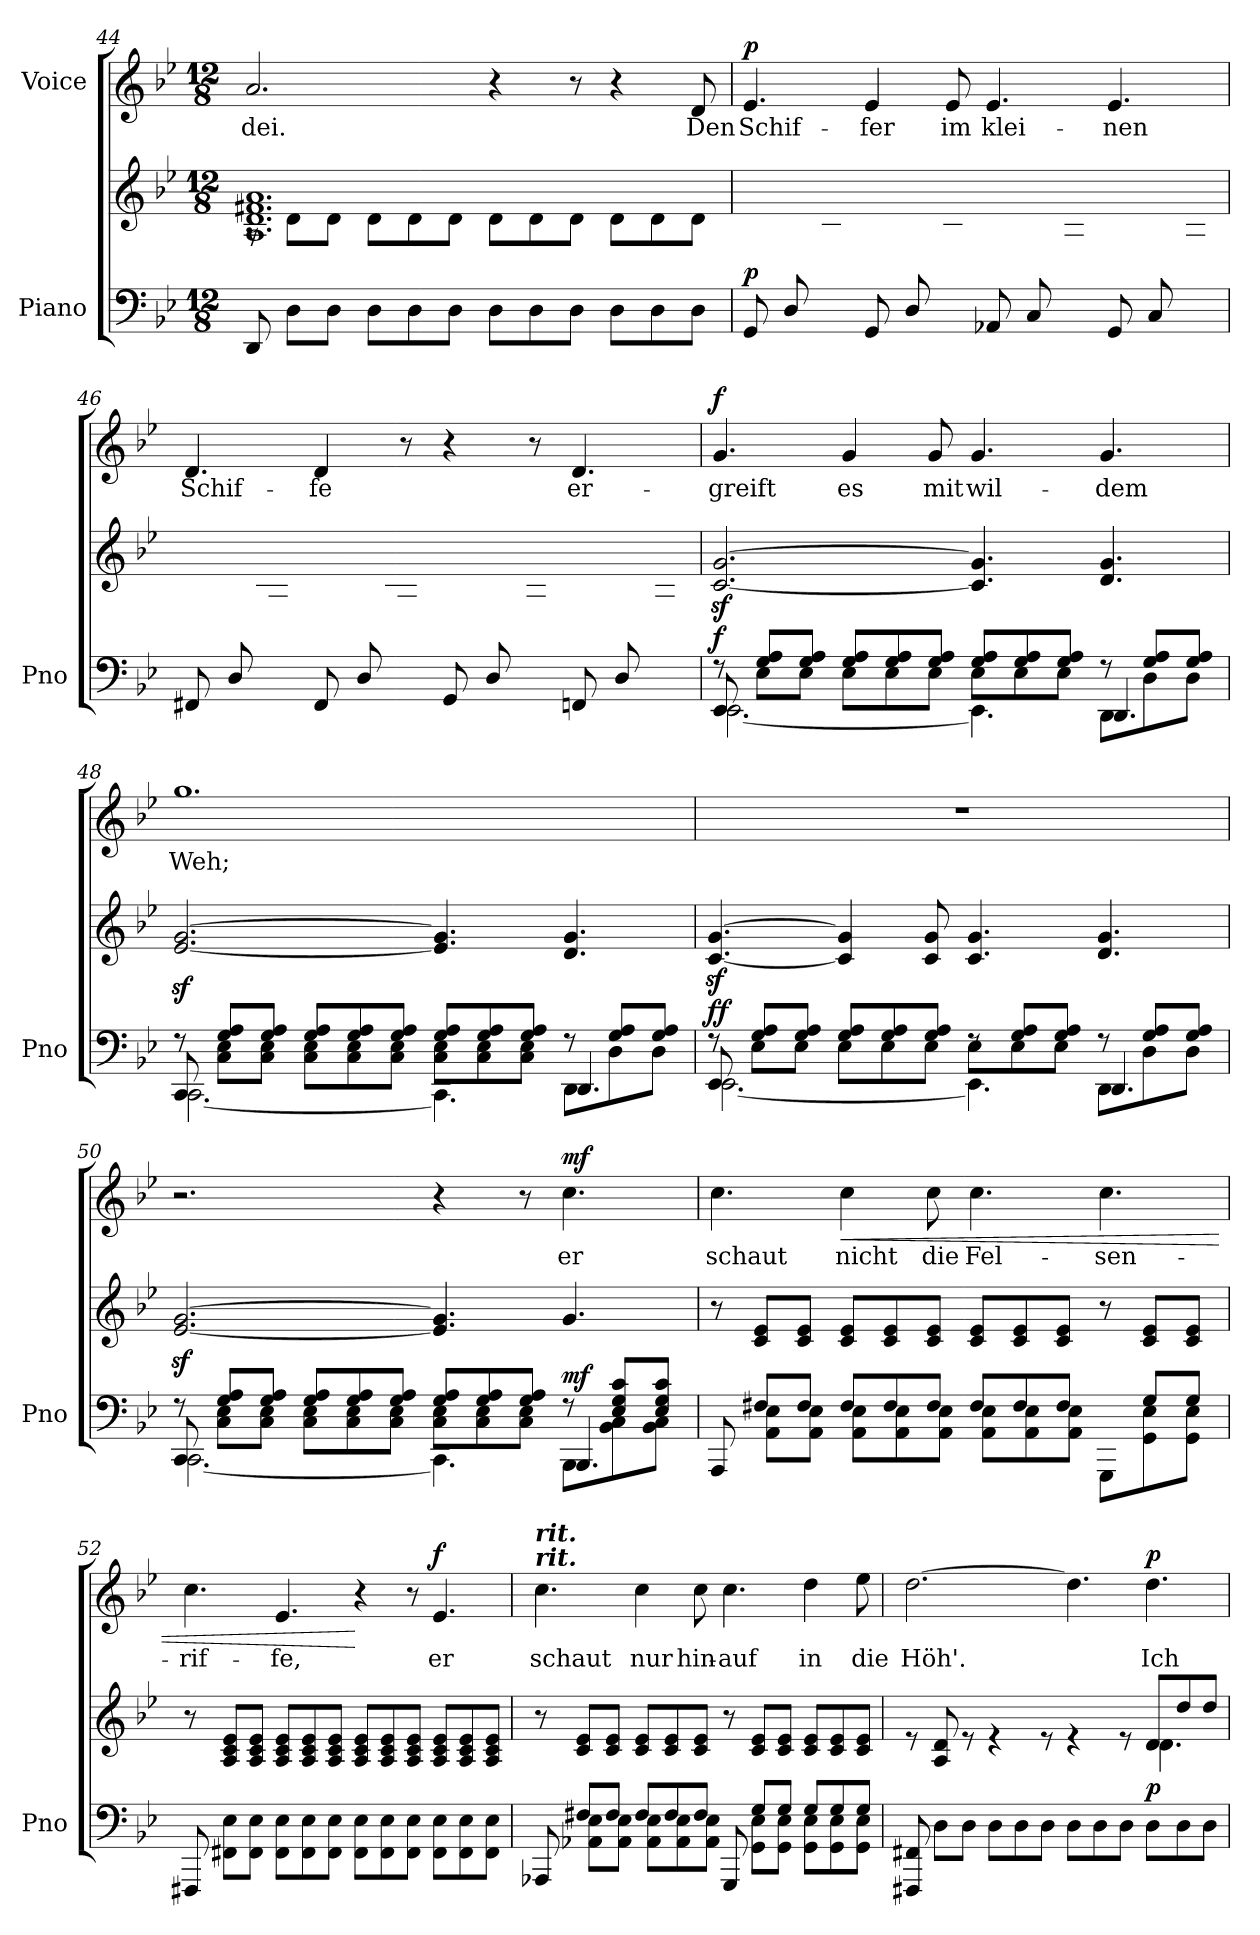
**kern	**kern	**dynam	**kern	**text	**dynam
*part2	*part2	*part2	*part1	*part1	*part1
*staff3	*staff2	*staff2/3	*staff1	*staff1	*staff1
*I"Piano	*	*	*I"Voice	*	*
*I'Pno	*	*	*	*	*
*clefF4	*clefG2	*	*clefG2	*	*
*k[b-e-]	*k[b-e-]	*	*k[b-e-]	*	*
*M12/8	*M12/8	*	*M12/8	*	*
=44	=44	=44	=44	=44	=44
*	*^	*	*	*	*
!	!	!	!	!	!LO:LY:b	!
8DD/	1.A 1.d 1.f#X 1.a	8rA	.	2.a/	-dei.	.
8D\L	.	8d\L	.	.	.	.
8D\J	.	8d\J	.	.	.	.
8D\L	.	8d\L	.	.	.	.
8D\	.	8d\	.	.	.	.
8D\J	.	8d\J	.	.	.	.
8D\L	.	8d\L	.	4r	.	.
8D\	.	8d\	.	.	.	.
8D\J	.	8d\J	.	8r	.	.
8D\L	.	8d\L	.	4r	.	.
8D\	.	8d\	.	.	.	.
!	!	!	!	!	!LO:LY:b	!
8D\J	.	8d\J	.	8d/	Den	.
!!LO:LB:g=z
=45	=45	=45	=45	=45	=45	=45
!	!	!	!LO:DY:a=2	!	!LO:LY:b	!LO:DY:a
(>(>8GG/L	1.ryy	4ryy	p	4.e-/	Schif-	p
8D/	.	.	.	.	.	.
8ryy	.	8B-\ 8d\ 8e-\J))	.	.	.	.
!	!	!	!	!	!LO:LY:b	!
(>(>8GG/L	.	4ryy	.	4e-/	-fer	.
8D/	.	.	.	.	.	.
!	!	!	!	!	!LO:LY:b	!
8ryy	.	8B-\ 8d\ 8e-\J))	.	8e-/	im	.
!	!	!	!	!	!LO:LY:b	!
(>(>8AA-X/L	.	4ryy	.	4.e-/	klei-	.
8C/	.	.	.	.	.	.
8ryy	.	8A-X\ 8c\ 8e-\J))	.	.	.	.
!	!	!	!	!	!LO:LY:b	!
(>(>8GG/L	.	4ryy	.	4.e-/	-nen	.
8C/	.	.	.	.	.	.
8ryy	.	8A-\ 8c\ 8e-\J))	.	.	.	.
=46	=46	=46	=46	=46	=46	=46
!	!	!	!	!	!LO:LY:b	!
(>(>8FF#X/L	1.ryy	4ryy	.	4.d/	Schif-	.
8D/	.	.	.	.	.	.
8ryy	.	8An\ 8c\ 8d\J))	.	.	.	.
!	!	!	!	!	!LO:LY:b	!
(>(>8FF#/L	.	4ryy	.	4d/	-fe	.
8D/	.	.	.	.	.	.
8ryy	.	8A\ 8c\ 8d\J))	.	8r	.	.
(>(>8GG/L	.	4ryy	.	4r	.	.
8D/	.	.	.	.	.	.
8ryy	.	8G\ 8B-\ 8d\J))	.	8r	.	.
!	!	!	!	!	!LO:LY:b	!
(>(>8FFn/L	.	4ryy	.	4.d/	er-	.
8D/	.	.	.	.	.	.
8ryy	.	8G\ 8B-\ 8d\J))	.	.	.	.
=47	=47	=47	=47	=47	=47	=47
*^	*	*	*	*	*	*
*	*^	*	*	*	*	*	*
*	*	*^	*	*	*	*	*	*
!	!	!	!	!	!	!LO:DY:a=2	!	!LO:LY:b	!LO:DY:a
*	*	*	*	*v	*v	*	*	*	*
8rF	8EE-/	2.rGGyy	[2.EE-\	[2.c/z> [2.g/z>	f	4.g/	-greift	f
8G/ 8A/L	8E-\L	.	.	.	.	.	.	.
8G/ 8A/J	8E-\J	.	.	.	.	.	.	.
!	!	!	!	!	!	!	!LO:LY:b	!
8G/ 8A/L	8E-\L	.	.	.	.	4g/	es	.
8G/ 8A/	8E-\	.	.	.	.	.	.	.
!	!	!	!	!	!	!	!LO:LY:b	!
8G/ 8A/J	8E-\J	.	.	.	.	8g/	mit	.
!	!	!	!	!	!	!	!LO:LY:b	!
8G/ 8A/L	8E-\L	4.ryy	4.EE-\]	4.c/] 4.g/]	.	4.g/	wil-	.
8G/ 8A/	8E-\	.	.	.	.	.	.	.
8G/ 8A/J	8E-\J	.	.	.	.	.	.	.
!	!LO:N:head=solid	!	!	!	!	!	!LO:LY:b	!
8rF	8DD\L	4.DD/	4.ryy	4.d/ 4.g/	.	4.g/	-dem	.
8G/ 8A/L	8D\	.	.	.	.	.	.	.
8G/ 8A/J	8D\J	.	.	.	.	.	.	.
!!LO:PB:g=z
=48	=48	=48	=48	=48	=48	=48	=48	=48
!	!	!	!	!	!	!	!LO:LY:b	!
8rF	8CC/	2.rGGyy	[2.CC\	[2.e-/z> [2.g/z>	.	1.gg	Weh;	.
8G/ 8A/L	8C\ 8E-\L	.	.	.	.	.	.	.
8G/ 8A/J	8C\ 8E-\J	.	.	.	.	.	.	.
8G/ 8A/L	8C\ 8E-\L	.	.	.	.	.	.	.
8G/ 8A/	8C\ 8E-\	.	.	.	.	.	.	.
8G/ 8A/J	8C\ 8E-\J	.	.	.	.	.	.	.
8G/ 8A/L	8C\ 8E-\L	4.ryy	4.CC\]	4.e-/] 4.g/]	.	.	.	.
8G/ 8A/	8C\ 8E-\	.	.	.	.	.	.	.
8G/ 8A/J	8C\ 8E-\J	.	.	.	.	.	.	.
!	!LO:N:head=solid	!	!	!	!	!	!	!
8rF	8DD\L	4.DD/	4.ryy	4.d/ 4.g/	.	.	.	.
8G/ 8A/L	8D\	.	.	.	.	.	.	.
8G/ 8A/J	8D\J	.	.	.	.	.	.	.
=49	=49	=49	=49	=49	=49	=49	=49	=49
!	!	!	!	!	!LO:DY:a=2	!	!	!
8rF	8EE-/	2.rGGyy	[2.EE-\	[4.c/z> [4.g/z>	ff	1.r	.	.
8G/ 8A/L	8E-\L	.	.	.	.	.	.	.
8G/ 8A/J	8E-\J	.	.	.	.	.	.	.
8G/ 8A/L	8E-\L	.	.	4c/] 4g/]	.	.	.	.
8G/ 8A/	8E-\	.	.	.	.	.	.	.
8G/ 8A/J	8E-\J	.	.	8c/ 8g/	.	.	.	.
8rF	8E-\L	4.ryy	4.EE-\]	4.c/ 4.g/	.	.	.	.
8G/ 8A/L	8E-\	.	.	.	.	.	.	.
8G/ 8A/J	8E-\J	.	.	.	.	.	.	.
!	!LO:N:head=solid	!	!	!	!	!	!	!
8rF	8DD\L	4.DD/	4.ryy	4.d/ 4.g/	.	.	.	.
8G/ 8A/L	8D\	.	.	.	.	.	.	.
8G/ 8A/J	8D\J	.	.	.	.	.	.	.
!!LO:LB:g=z
=50	=50	=50	=50	=50	=50	=50	=50	=50
8rF	8CC/	2.rGGyy	[2.CC\	[2.e-/z> [2.g/z>	.	2.r	.	.
8G/ 8A/L	8C\ 8E-\L	.	.	.	.	.	.	.
8G/ 8A/J	8C\ 8E-\J	.	.	.	.	.	.	.
8G/ 8A/L	8C\ 8E-\L	.	.	.	.	.	.	.
8G/ 8A/	8C\ 8E-\	.	.	.	.	.	.	.
8G/ 8A/J	8C\ 8E-\J	.	.	.	.	.	.	.
8G/ 8A/L	8C\ 8E-\L	4.ryy	4.CC\]	4.e-/] 4.g/]	.	4r	.	.
8G/ 8A/	8C\ 8E-\	.	.	.	.	.	.	.
8G/ 8A/J	8C\ 8E-\J	.	.	.	.	8r	.	.
!	!LO:N:head=solid	!	!	!	!LO:DY:a=2	!	!LO:LY:b	!LO:DY:a
8rF	8BBB-\L	4.BBB-/	4.ryy	4.g/	mf	4.cc\	er	mf
8E-/ 8G/ 8c/L	8BB-\ 8C\	.	.	.	.	.	.	.
8E-/ 8G/ 8c/J	8BB-\ 8C\J	.	.	.	.	.	.	.
*	*v	*v	*v	*	*	*	*	*
!!LO:LB:g=z
=51	=51	=51	=51	=51	=51	=51
!	!	!	!	!	!LO:LY:b	!
8AAA/	8rcyy	8r	.	4.cc\	schaut	.
8F#X/L	8AA\ 8E-\L	8c/ 8e-/L	.	.	.	.
8F#/J	8AA\ 8E-\J	8c/ 8e-/J	.	.	.	.
!	!	!	!	!	!LO:LY:b	!LO:HP:b
8F#/L	8AA\ 8E-\L	8c/ 8e-/L	.	4cc\	nicht	<
8F#/	8AA\ 8E-\	8c/ 8e-/	.	.	.	.
!	!	!	!	!	!LO:LY:b	!
8F#/J	8AA\ 8E-\J	8c/ 8e-/J	.	8cc\	die	.
!	!	!	!	!	!LO:LY:b	!
8F#/L	8AA\ 8E-\L	8c/ 8e-/L	.	4.cc\	Fel-	.
8F#/	8AA\ 8E-\	8c/ 8e-/	.	.	.	.
8F#/J	8AA\ 8E-\J	8c/ 8e-/J	.	.	.	.
!	!	!	!	!	!LO:LY:b	!
8ryy	8GGG\L	8r	.	4.cc\	-sen-	.
8G/L	8GG\ 8E-\	8c/ 8e-/L	.	.	.	.
8G/J	8GG\ 8E-\J	8c/ 8e-/J	.	.	.	.
=52	=52	=52	=52	=52	=52	=52
!	!	!	!	!	!LO:LY:b	!
8FFF#X/	1.rFyy	8r	.	4.cc\	rif-	.
8FF#X\ 8E-\L	.	8A/ 8c/ 8e-/L	.	.	.	.
8FF#\ 8E-\J	.	8A/ 8c/ 8e-/J	.	.	.	.
!	!	!	!	!	!LO:LY:b	!
8FF#\ 8E-\L	.	8A/ 8c/ 8e-/L	.	4.e-/	-fe,	.
8FF#\ 8E-\	.	8A/ 8c/ 8e-/	.	.	.	.
8FF#\ 8E-\J	.	8A/ 8c/ 8e-/J	.	.	.	.
8FF#\ 8E-\L	.	8A/ 8c/ 8e-/L	.	4r	.	[
8FF#\ 8E-\	.	8A/ 8c/ 8e-/	.	.	.	.
8FF#\ 8E-\J	.	8A/ 8c/ 8e-/J	.	8r	.	.
!	!	!	!	!	!LO:LY:b	!LO:DY:a
8FF#\ 8E-\L	.	8A/ 8c/ 8e-/L	.	4.e-/	er	f
8FF#\ 8E-\	.	8A/ 8c/ 8e-/	.	.	.	.
8FF#\ 8E-\J	.	8A/ 8c/ 8e-/J	.	.	.	.
!!LO:LB:g=z
=53	=53	=53	=53	=53	=53	=53
!	!	!	!	!LO:TX:a:Bi:t=rit.	!	!
!	!	!	!	!LO:TX:a:Bi:t=rit.	!	!
!	!	!	!	!	!LO:LY:b	!
8AAA-X/	8rcyy	8r	.	4.cc\	schaut	.
8F#X/L	8AA-X\ 8E-\L	8c/ 8e-/L	.	.	.	.
8F#/J	8AA-\ 8E-\J	8c/ 8e-/J	.	.	.	.
!	!	!	!	!	!LO:LY:b	!
8F#/L	8AA-\ 8E-\L	8c/ 8e-/L	.	4cc\	nur	.
8F#/	8AA-\ 8E-\	8c/ 8e-/	.	.	.	.
!	!	!	!	!	!LO:LY:b	!
8F#/J	8AA-\ 8E-\J	8c/ 8e-/J	.	8cc\	hin-	.
!	!	!	!	!	!LO:LY:b	!
8ryy	8GGG/	8r	.	4.cc\	-auf	.
8G/L	8GG\ 8E-\L	8c/ 8e-/L	.	.	.	.
8G/J	8GG\ 8E-\J	8c/ 8e-/J	.	.	.	.
!	!	!	!	!	!LO:LY:b	!
8G/L	8GG\ 8E-\L	8c/ 8e-/L	.	4dd\	in	.
8G/	8GG\ 8E-\	8c/ 8e-/	.	.	.	.
!	!	!	!	!	!LO:LY:b	!
8G/J	8GG\ 8E-\J	8c/ 8e-/J	.	8ee-\	die	.
!!LO:PB:g=z
=54	=54	=54	=54	=54	=54	=54
*	*	*^	*	*	*	*
!	!	!	!	!	!	!LO:LY:b	!
*v	*v	*	*	*	*	*	*
8FFF#X/ 8FF#X/	8re	2.ryy	.	[2.dd\	Höh'.	.
8D\L	8A/ 8d/	.	.	.	.	.
8D\J	8re	.	.	.	.	.
8D\L	4re	.	.	.	.	.
8D\	.	.	.	.	.	.
8D\J	8re	.	.	.	.	.
8D\L	4re	4.ryy	.	4.dd\]	.	.
8D\	.	.	.	.	.	.
8D\J	8re	.	.	.	.	.
!	!LO:N:head=solid	!	!LO:DY:a=2	!	!LO:LY:b	!LO:DY:a
8D\L	8d/L	4.d\	p	4.dd\	Ich	p
8D\	8dd/	.	.	.	.	.
8D\J	8dd/J	.	.	.	.	.
*	*v	*v	*	*	*	*
=	=	=	=	=	=
*-	*-	*-	*-	*-	*-
